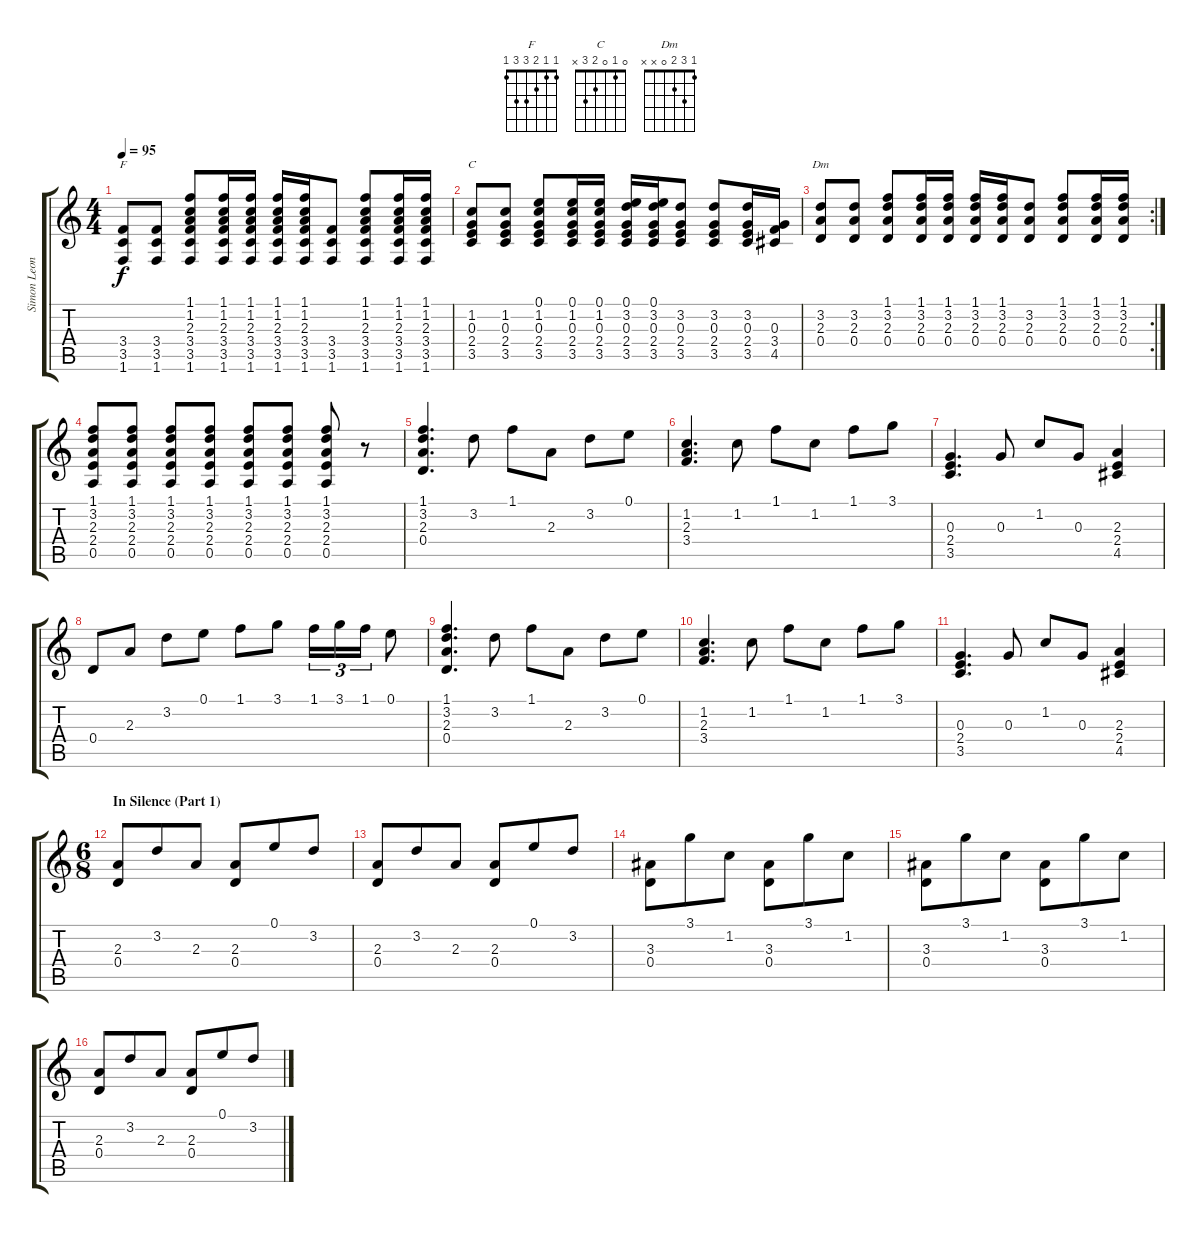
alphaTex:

\track ("Simon Leong" "Simon Leon") {instrument acousticguitarsteel}
\staff {score tabs}
\tuning (E4 B3 G3 D3 A2 E2) {hide}
\chord ("F" 1 1 2 3 3 1)
\chord ("C" 0 1 0 2 3 x)
\chord ("Dm" 1 3 2 0 x x)
\ts (4 4)
\tempo 95
\clef g2
\ks c
(3.4 3.5 1.6).8{ch "F" dy f} (3.4 3.5 1.6).8 (1.1 1.2 2.3 3.4 3.5 1.6).8 (1.1 1.2 2.3 3.4 3.5 1.6).16 (1.1 1.2 2.3 3.4 3.5 1.6).16 (1.1 1.2 2.3 3.4 3.5 1.6).16 (1.1 1.2 2.3 3.4 3.5 1.6).16 (3.4 3.5 1.6).8 (1.1 1.2 2.3 3.4 3.5 1.6).8 (1.1 1.2 2.3 3.4 3.5 1.6).16 (1.1 1.2 2.3 3.4 3.5 1.6).16 |
(1.2 0.3 2.4 3.5).8{ch "C"} (1.2 0.3 2.4 3.5).8 (0.1 1.2 0.3 2.4 3.5).8 (0.1 1.2 0.3 2.4 3.5).16 (0.1 1.2 0.3 2.4 3.5).16 (0.1 3.2 0.3 2.4 3.5).16 (0.1 3.2 0.3 2.4 3.5).16 (3.2 0.3 2.4 3.5).8 (3.2 0.3 2.4 3.5).8 (3.2 0.3 2.4 3.5).16 (0.3 3.4 4.5).16 |
\rc 2
(3.2 2.3 0.4).8{ch "Dm"} (3.2 2.3 0.4).8 (1.1 3.2 2.3 0.4).8 (1.1 3.2 2.3 0.4).16 (1.1 3.2 2.3 0.4).16 (1.1 3.2 2.3 0.4).16 (1.1 3.2 2.3 0.4).16 (3.2 2.3 0.4).8 (1.1 3.2 2.3 0.4).8 (1.1 3.2 2.3 0.4).16 (1.1 3.2 2.3 0.4).16 |
(1.1 3.2 2.3 2.4 0.5).8 (1.1 3.2 2.3 2.4 0.5).8 (1.1 3.2 2.3 2.4 0.5).8 (1.1 3.2 2.3 2.4 0.5).8 (1.1 3.2 2.3 2.4 0.5).8 (1.1 3.2 2.3 2.4 0.5).8 (1.1 3.2 2.3 2.4 0.5).8 r.8 |
(1.1 3.2 2.3 0.4).4{d} 3.2.8 1.1.8 2.3.8 3.2.8 0.1.8 |
(1.2 2.3 3.4).4{d} 1.2.8 1.1.8 1.2.8 1.1.8 3.1.8 |
(0.3 2.4 3.5).4{d} 0.3.8 1.2.8 0.3.8 (2.3 2.4 4.5).4 |
0.4.8 2.3.8 3.2.8 0.1.8 1.1.8 3.1.8 1.1.16{tu (3 2)} 3.1.16{tu (3 2)} 1.1.16{tu (3 2)} 0.1.8 |
(1.1 3.2 2.3 0.4).4{d} 3.2.8 1.1.8 2.3.8 3.2.8 0.1.8 |
(1.2 2.3 3.4).4{d} 1.2.8 1.1.8 1.2.8 1.1.8 3.1.8 |
(0.3 2.4 3.5).4{d} 0.3.8 1.2.8 0.3.8 (2.3 2.4 4.5).4 |
\ts (6 8)
\section ("" "In Silence (Part 1)")
(2.3 0.4).8 3.2.8 2.3.8 (2.3 0.4).8 0.1.8 3.2.8 |
(2.3 0.4).8 3.2.8 2.3.8 (2.3 0.4).8 0.1.8 3.2.8 |
(3.3 0.4).8 3.1.8 1.2.8 (3.3 0.4).8 3.1.8 1.2.8 |
(3.3 0.4).8 3.1.8 1.2.8 (3.3 0.4).8 3.1.8 1.2.8 |
(2.3 0.4).8 3.2.8 2.3.8 (2.3 0.4).8 0.1.8 3.2.8
